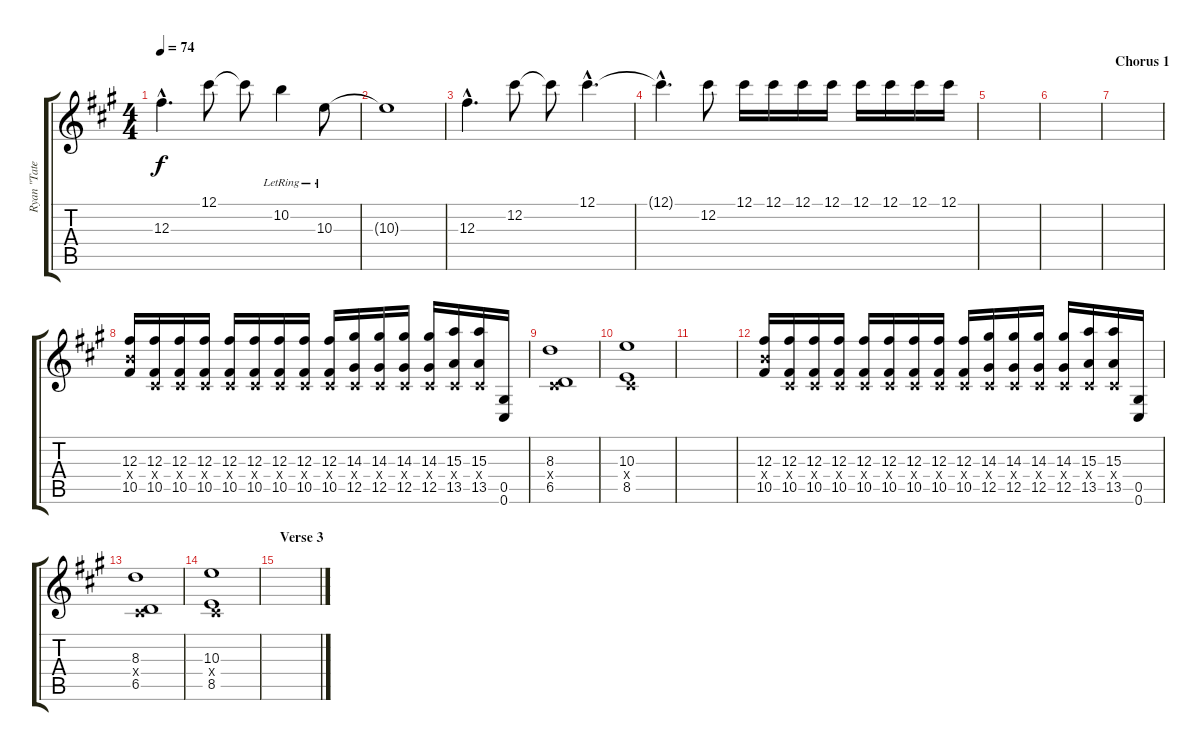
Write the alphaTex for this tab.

\track ("Ryan \"Tater\" Johnson" "Ryan \"Tate") {instrument distortionguitar}
\staff {score tabs}
\tuning (Db4 Db4 Gb3 Db3 Ab2 Db2) {hide}
\ts (4 4)
\tempo 74
\clef g2
\ks f#minor
12.3{hac t}.4{d dy f} 12.1.8 12.1{t}.8 10.2{lr}.4 10.3{lr}.8 |
10.3{t}.1 |
12.3{hac}.4{d} 12.2.8 12.2{t}.8 12.1{hac}.4{d} |
12.1{hac t}.4{d} 12.2.8 12.1.16 12.1.16 12.1.16 12.1.16 12.1.16 12.1.16 12.1.16 12.1.16 |
|
|
\section ("" "Chorus 1")
|
(12.3 10.4{x} 10.5).16{volume 10} (12.3 0.4{x} 10.5).16 (12.3 0.4{x} 10.5).16 (12.3 0.4{x} 10.5).16 (12.3 0.4{x} 10.5).16 (12.3 0.4{x} 10.5).16 (12.3 0.4{x} 10.5).16 (12.3 0.4{x} 10.5).16 (12.3 0.4{x} 10.5).16 (14.3 0.4{x} 12.5).16 (14.3 0.4{x} 12.5).16 (14.3 0.4{x} 12.5).16 (14.3 0.4{x} 12.5).16 (15.3 0.4{x} 13.5).16 (15.3 0.4{x} 13.5).16 (0.5 0.6).16 |
(8.3 0.4{x} 6.5).1 |
(10.3 0.4{x} 8.5).1 |
|
(12.3 10.4{x} 10.5).16 (12.3 0.4{x} 10.5).16 (12.3 0.4{x} 10.5).16 (12.3 0.4{x} 10.5).16 (12.3 0.4{x} 10.5).16 (12.3 0.4{x} 10.5).16 (12.3 0.4{x} 10.5).16 (12.3 0.4{x} 10.5).16 (12.3 0.4{x} 10.5).16 (14.3 0.4{x} 12.5).16 (14.3 0.4{x} 12.5).16 (14.3 0.4{x} 12.5).16 (14.3 0.4{x} 12.5).16 (15.3 0.4{x} 13.5).16 (15.3 0.4{x} 13.5).16 (0.5 0.6).16 |
(8.3 0.4{x} 6.5).1 |
(10.3 0.4{x} 8.5).1 |
\section ("" "Verse 3")
